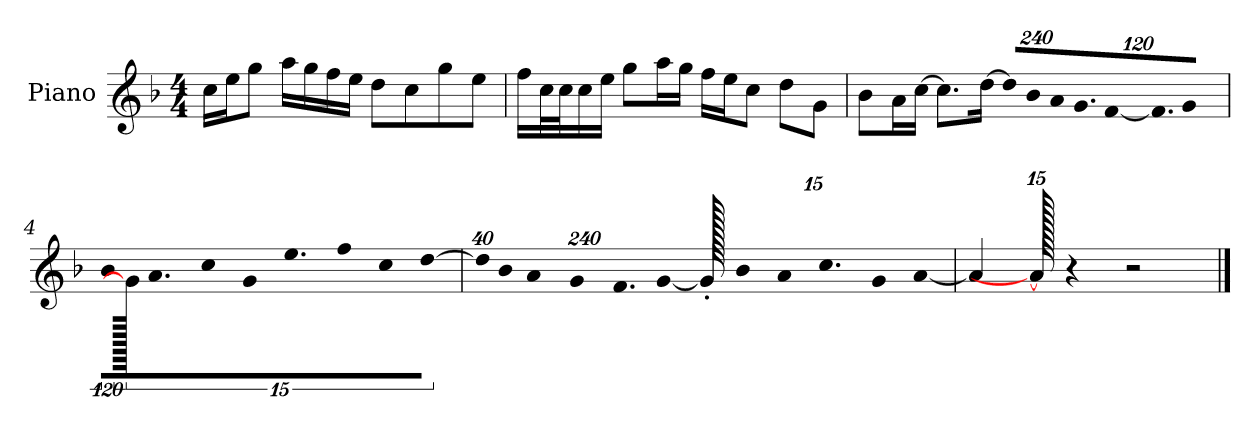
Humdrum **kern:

**kern
*part1
*staff1
*I"Piano
*I'P-no
*clefG2
*k[b-]
*M4/4
*MM90
=1
16cc\LL
16ee\J
8gg\J
16aa\LL
16gg\
16ff\
16ee\JJ
8dd\L
8cc\
8gg\
8ee\J
=2
16ff\LL
32cc\L
32cc\J
16cc\
16ee\JJ
8gg\L
16aa\L
16gg\JJ
16ff\LL
16ee\J
8cc\J
8dd\L
8g\J
=3
8b-\L
16a\L
[16cc\JJ
8.cc\L]
[16dd\Jk
*Xbrackettup
!LO:N:vis=16
1920%137dd/LL]
!LO:N:vis=16
1920%137b-/
!LO:N:vis=16
1920%137a/
!LO:N:vis=16.
960%103g/
!LO:N:vis=32
[640%23f/K
!LO:N:vis=16.
960%103f/]
[480%17g/JJ
!!LO:LB:g=z
=4
*brackettup
!LO:N:vis=16
1920%107b-\KL
1920g/]
9.a\
!LO:N:vis=8
640%71cc\
!LO:N:vis=8
640%71g\
9.ee\
!LO:N:vis=16
1920%107ff\Jk
!LO:N:vis=4
1920%427cc\
!LO:N:vis=8
[640%71dd\
=5
*Xbrackettup
!LO:N:vis=32
640%23dd/KLL]
!LO:N:vis=16
1920%137b-/
!LO:N:vis=32
640%23a/JK
!LO:N:vis=8
960%137g/
!LO:N:vis=16.
960%103f/L
[384%41g/J
1920g'/]
20b-/KL
10a/
10.cc/
10g/
[1920%191a/J
=6
4a/]
1920a/_
4r
2r
==
*-
